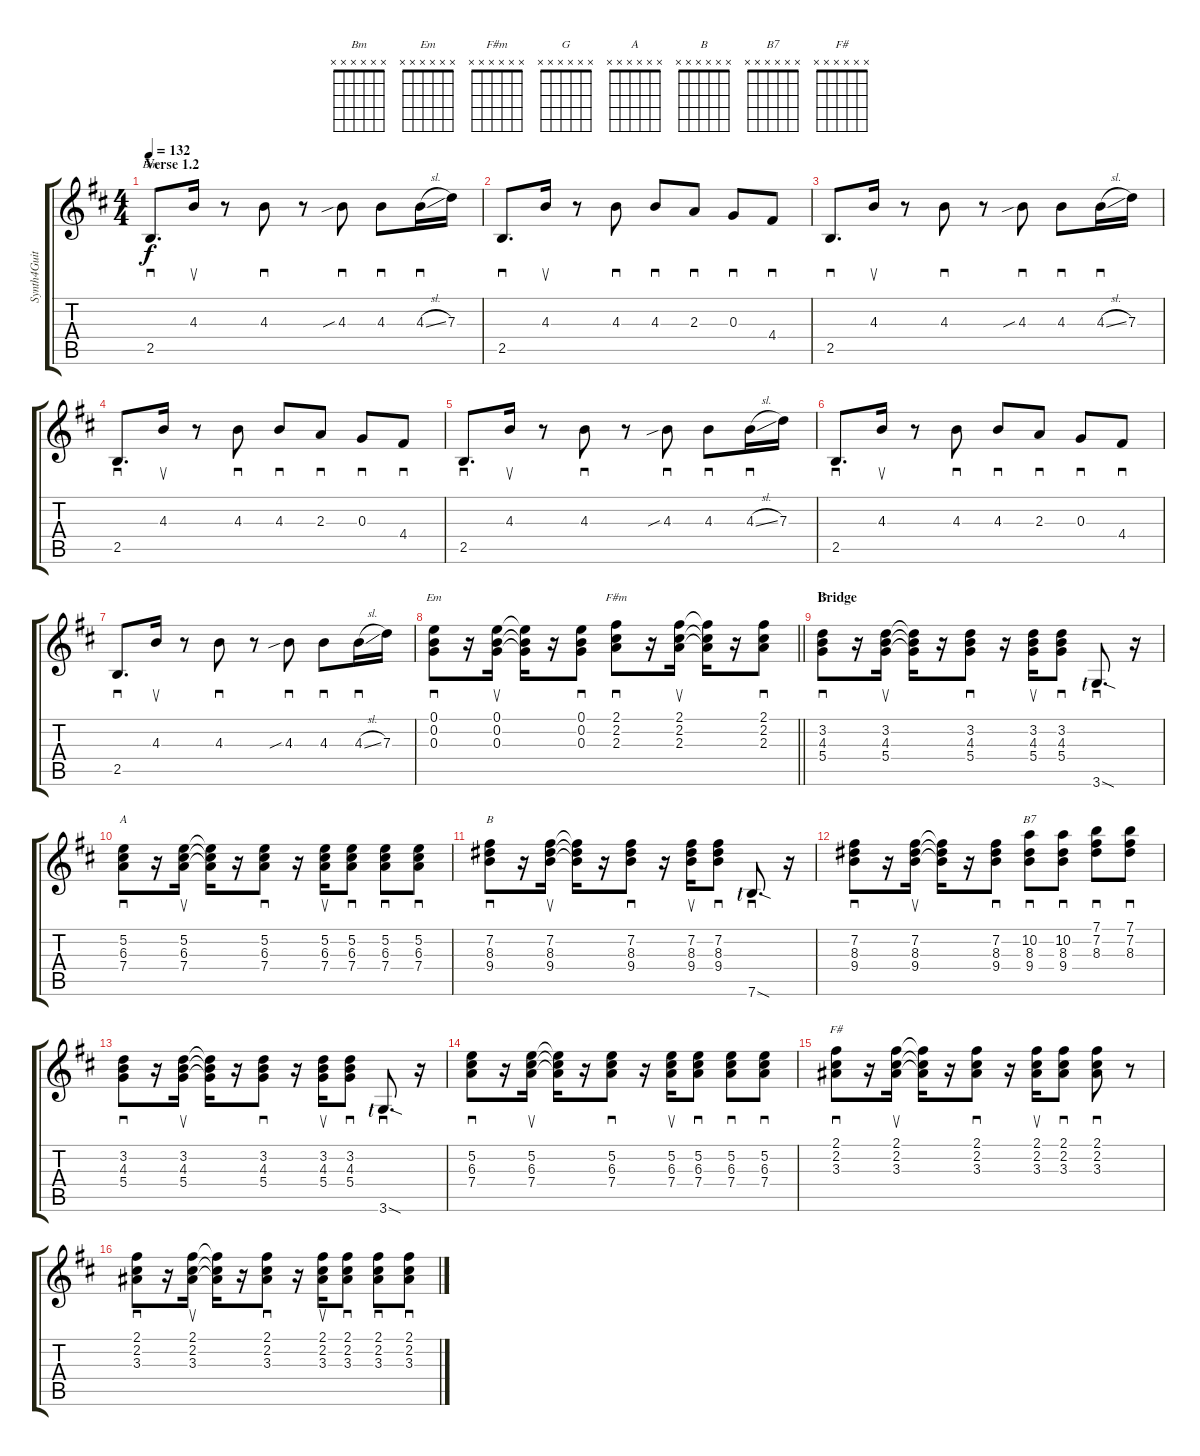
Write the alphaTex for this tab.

\track ("Synth4Guitar" "Synth4Guit") {instrument synthbass1}
\staff {score tabs}
\tuning (E4 B3 G3 D3 A2 E2) {hide}
\chord ("Bm" x x x x x x)
\chord ("Em" x x x x x x)
\chord ("F#m" x x x x x x)
\chord ("G" x x x x x x)
\chord ("A" x x x x x x)
\chord ("B" x x x x x x)
\chord ("B7" x x x x x x)
\chord ("F#" x x x x x x)
\ts (4 4)
\section ("" "Verse 1.2")
\tempo 132
\clef g2
\ks d
2.5.8{d sd ch "Bm" dy f instrument synthbass1} 4.3.16{su} r.8 4.3.8{sd} r.8 4.3{sib}.8{sd} 4.3.8{sd} 4.3{sl}.16{sd} 7.3.16 |
2.5.8{d sd} 4.3.16{su} r.8 4.3.8{sd} 4.3.8{sd} 2.3.8{sd} 0.3.8{sd} 4.4.8{sd} |
2.5.8{d sd} 4.3.16{su} r.8 4.3.8{sd} r.8 4.3{sib}.8{sd} 4.3.8{sd} 4.3{sl}.16{sd} 7.3.16 |
2.5.8{d sd} 4.3.16{su} r.8 4.3.8{sd} 4.3.8{sd} 2.3.8{sd} 0.3.8{sd} 4.4.8{sd} |
2.5.8{d sd} 4.3.16{su} r.8 4.3.8{sd} r.8 4.3{sib}.8{sd} 4.3.8{sd} 4.3{sl}.16{sd} 7.3.16 |
2.5.8{d sd} 4.3.16{su} r.8 4.3.8{sd} 4.3.8{sd} 2.3.8{sd} 0.3.8{sd} 4.4.8{sd} |
2.5.8{d sd} 4.3.16{su} r.8 4.3.8{sd} r.8 4.3{sib}.8{sd} 4.3.8{sd} 4.3{sl}.16{sd} 7.3.16 |
\barLineRight lightlight
(0.1 0.2 0.3).8{sd ch "Em" instrument lead2sawtooth} r.16 (0.1 0.2 0.3).16{su} (0.1{t} 0.2{t} 0.3{t}).16 r.16 (0.1 0.2 0.3).8{sd} (2.1 2.2 2.3).8{sd ch "F#m"} r.16 (2.1 2.2 2.3).16{su} (2.1{t} 2.2{t} 2.3{t}).16 r.16 (2.1 2.2 2.3).8{sd} |
\section ("" "Bridge")
(3.2 4.3 5.4).8{sd ch "G" instrument lead2sawtooth} r.16 (3.2 4.3 5.4).16{su} (3.2{t} 4.3{t} 5.4{t}).16 r.16 (3.2 4.3 5.4).8{sd} r.16 (3.2 4.3 5.4).16{su} (3.2 4.3 5.4).8{sd} 3.6{sod lf 1}.8{d sd} r.16 |
(5.2 6.3 7.4).8{sd ch "A"} r.16 (5.2 6.3 7.4).16{su} (5.2{t} 6.3{t} 7.4{t}).16 r.16 (5.2 6.3 7.4).8{sd} r.16 (5.2 6.3 7.4).16{su} (5.2 6.3 7.4).8{sd} (5.2 6.3 7.4).8{sd} (5.2 6.3 7.4).8{sd} |
(7.2 8.3 9.4).8{sd ch "B"} r.16 (7.2 8.3 9.4).16{su} (7.2{t} 8.3{t} 9.4{t}).16 r.16 (7.2 8.3 9.4).8{sd} r.16 (7.2 8.3 9.4).16{su} (7.2 8.3 9.4).8{sd} 7.6{sod lf 1}.8{d sd} r.16 |
(7.2 8.3 9.4).8{sd} r.16 (7.2 8.3 9.4).16{su} (7.2{t} 8.3{t} 9.4{t}).16 r.16 (7.2 8.3 9.4).8{sd} (10.2 8.3 9.4).8{sd ch "B7"} (10.2 8.3 9.4).8{sd} (7.1 7.2 8.3).8{sd} (7.1 7.2 8.3).8{sd} |
(3.2 4.3 5.4).8{sd} r.16 (3.2 4.3 5.4).16{su} (3.2{t} 4.3{t} 5.4{t}).16 r.16 (3.2 4.3 5.4).8{sd} r.16 (3.2 4.3 5.4).16{su} (3.2 4.3 5.4).8{sd} 3.6{sod lf 1}.8{d sd} r.16 |
(5.2 6.3 7.4).8{sd} r.16 (5.2 6.3 7.4).16{su} (5.2{t} 6.3{t} 7.4{t}).16 r.16 (5.2 6.3 7.4).8{sd} r.16 (5.2 6.3 7.4).16{su} (5.2 6.3 7.4).8{sd} (5.2 6.3 7.4).8{sd} (5.2 6.3 7.4).8{sd} |
(2.1 2.2 3.3).8{sd ch "F#"} r.16 (2.1 2.2 3.3).16{su} (2.1{t} 2.2{t} 3.3{t}).16 r.16 (2.1 2.2 3.3).8{sd} r.16 (2.1 2.2 3.3).16{su} (2.1 2.2 3.3).8{sd} (2.1 2.2 3.3).8{sd} r.8 |
(2.1 2.2 3.3).8{sd} r.16 (2.1 2.2 3.3).16{su} (2.1{t} 2.2{t} 3.3{t}).16 r.16 (2.1 2.2 3.3).8{sd} r.16 (2.1 2.2 3.3).16{su} (2.1 2.2 3.3).8{sd} (2.1 2.2 3.3).8{sd} (2.1 2.2 3.3).8{sd}
